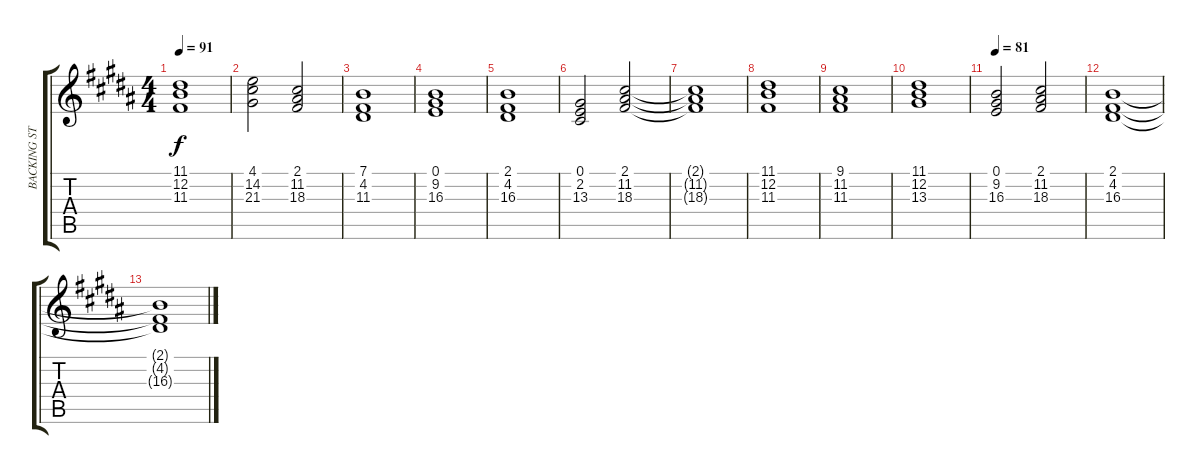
\track ("BACKING STRING" "BACKING ST") {instrument stringensemble2}
\staff {score tabs}
\tuning (E4 B3 G3 D3 A2 E2) {hide}
\ts (4 4)
\tempo 91
\clef g2
\ks b
(11.1 12.2 11.3).1{dy f} |
(4.1 14.2 21.3).2 (2.1 11.2 18.3).2 |
(7.1 4.2 11.3).1 |
(0.1 9.2 16.3).1 |
(2.1 4.2 16.3).1 |
(0.1 2.2 13.3).2 (2.1 11.2 18.3).2 |
(2.1{t} 11.2{t} 18.3{t}).1 |
(11.1 12.2 11.3).1 |
(9.1 11.2 11.3).1 |
(11.1 12.2 13.3).1 |
\tempo 81
(0.1 9.2 16.3).2 (2.1 11.2 18.3).2 |
(2.1 4.2 16.3).1 |
(2.1{t} 4.2{t} 16.3{t}).1
